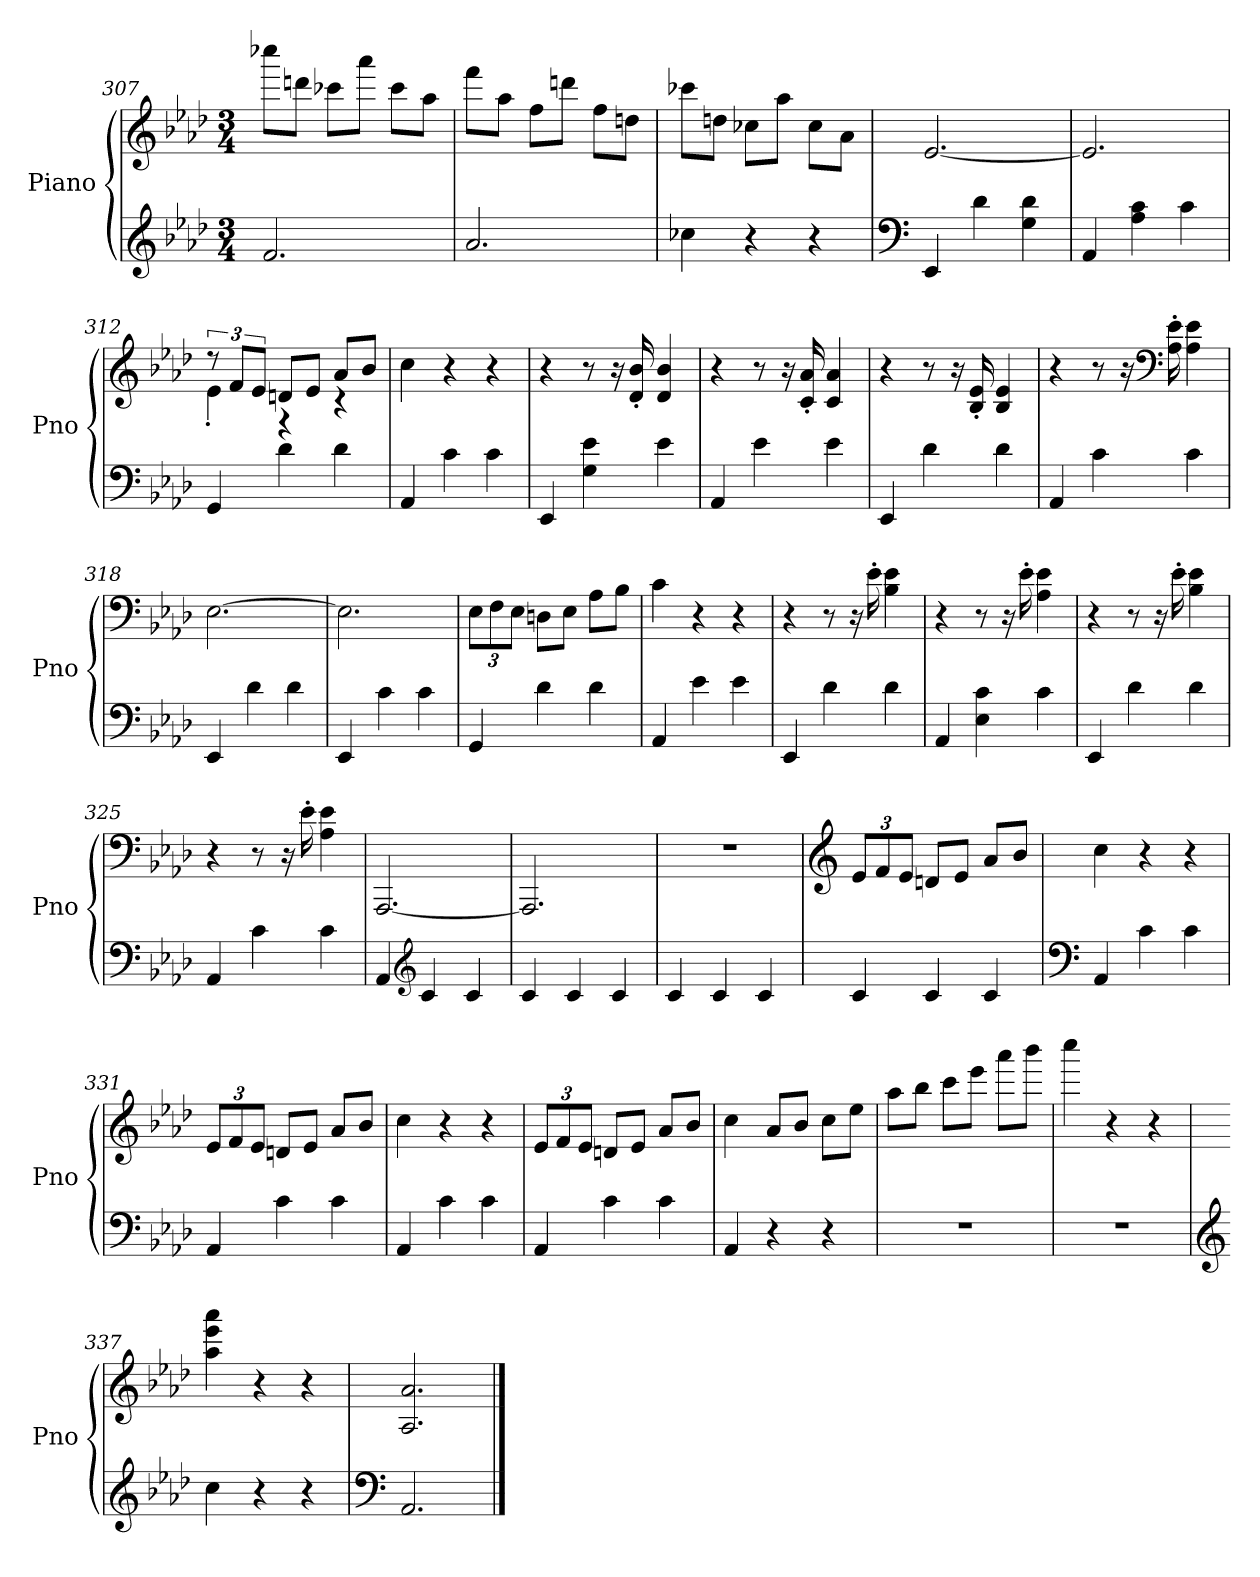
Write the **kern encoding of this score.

**kern	**kern
*part1	*part1
*staff2	*staff1
*I"Piano	*
*I'Pno	*
*clefG2	*clefG2
*k[b-e-a-d-]	*k[b-e-a-d-]
*M3/4	*M3/4
=307	=307
2.f/	8cccc-X\L
.	8dddn\J
.	8ccc-X\L
.	8aaa-\J
.	8ccc-\L
.	8aa-\J
=308	=308
*	*MM219
2.a-/	8fff\L
.	8aa-\J
.	8ff\L
.	8dddn\J
.	8ff\L
.	8ddn\J
=309	=309
4cc-X\	8ccc-X\L
.	8ddn\J
4r	8cc-X\L
.	8aa-\J
4r	8cc-\L
*	*MM14
.	8a-\J
=310	=310
*clefF4	*
*	*MM180
4EE-/	[2.e-/
4d-\	.
4G\ 4d-\	.
=311	=311
4AA-/	2.e-/]
4A-\ 4c\	.
4c\	.
=312	=312
*	*^
4GG/	12r	4e-'\
.	12f/L	.
.	12e-/J	.
4d-\	8dn/L	4r
.	8e-/J	.
4d-\	8a-/L	4r
.	8b-/J	.
*	*v	*v
=313	=313
4AA-/	4cc\
4c\	4r
4c\	4r
=314	=314
4EE-/	4r
4G\ 4e-\	8r
.	16r
.	16d-'/ 16b-'/
4e-\	4d-/ 4b-/
=315	=315
4AA-/	4r
4e-\	8r
.	16r
.	16c'/ 16a-'/
4e-\	4c/ 4a-/
=316	=316
4EE-/	4r
4d-\	8r
.	16r
.	16B-'/ 16e-'/
4d-\	4B-/ 4e-/
=317	=317
4AA-/	4r
4c\	8r
.	16r
*	*clefF4
.	16A-'\ 16e-'\
4c\	4A-\ 4e-\
=318	=318
4EE-/	[2.E-\
4d-\	.
4d-\	.
=319	=319
4EE-/	2.E-\]
4c\	.
4c\	.
=320	=320
4GG/	12E-\L
.	12F\
.	12E-\J
4d-\	8Dn\L
.	8E-\J
4d-\	8A-\L
.	8B-\J
=321	=321
4AA-/	4c\
4e-\	4r
4e-\	4r
=322	=322
4EE-/	4r
4d-\	8r
.	16r
.	16e-'\
4d-\	4B-\ 4e-\
=323	=323
4AA-/	4r
4E-\ 4c\	8r
.	16r
.	16e-'\
4c\	4A-\ 4e-\
=324	=324
4EE-/	4r
4d-\	8r
.	16r
.	16e-'\
4d-\	4B-\ 4e-\
=325	=325
4AA-/	4r
4c\	8r
.	16r
.	16e-'\
4c\	4A-\ 4e-\
=326	=326
4AA-/	[2.AAA-/
*clefG2	*
4c/	.
4c/	.
=327	=327
4c/	2.AAA-/]
4c/	.
4c/	.
=328	=328
4c/	2.r
4c/	.
4c/	.
=329	=329
*	*clefG2
4c/	12e-/L
.	12f/
.	12e-/J
4c/	8dn/L
.	8e-/J
4c/	8a-/L
.	8b-/J
=330	=330
*clefF4	*
4AA-/	4cc\
4c\	4r
4c\	4r
=331	=331
4AA-/	12e-/L
.	12f/
.	12e-/J
4c\	8dn/L
.	8e-/J
4c\	8a-/L
.	8b-/J
=332	=332
4AA-/	4cc\
4c\	4r
4c\	4r
=333	=333
4AA-/	12e-/L
.	12f/
.	12e-/J
4c\	8dn/L
.	8e-/J
4c\	8a-/L
.	8b-/J
=334	=334
4AA-/	4cc\
*	*MM210
4r	8a-/L
.	8b-/J
4r	8cc\L
.	8ee-\J
=335	=335
2.r	8aa-\L
.	8bb-\J
.	8ccc\L
.	8eee-\J
.	8aaa-\L
.	8bbb-\J
=336	=336
*	*MM180
2.r	4cccc\
.	4r
.	4r
=337	=337
*clefG2	*
4cc\	4aa-\ 4eee-\ 4aaa-\
4r	4r
4r	4r
=338	=338
*clefF4	*
2.AA-/	2.A-/ 2.a-/
==	==
*-	*-
